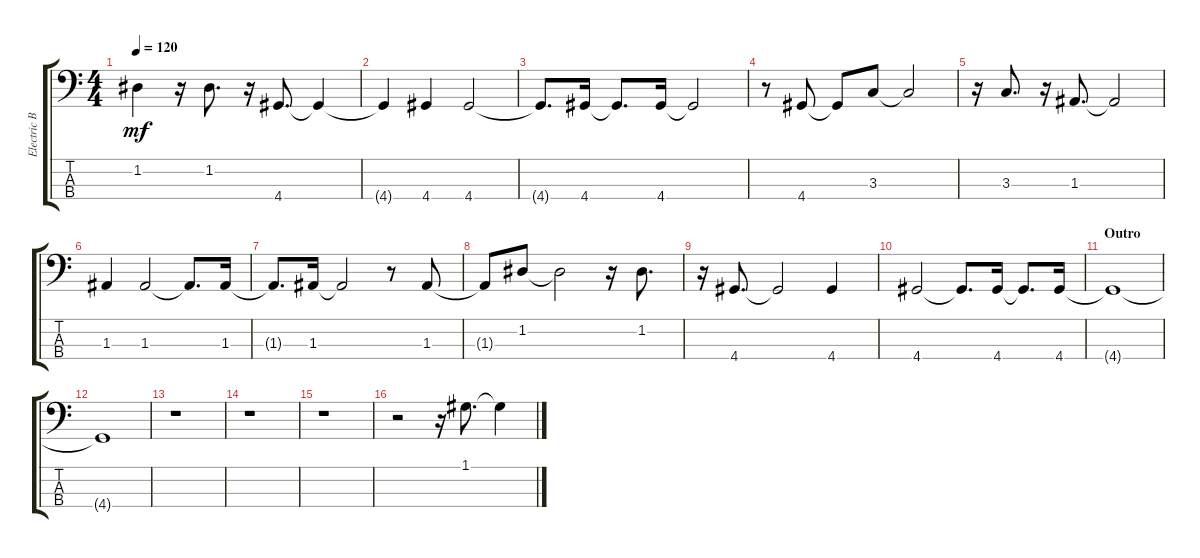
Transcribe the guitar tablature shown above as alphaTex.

\track ("Electric Bass" "Electric B") {instrument electricbassfinger}
\staff {score tabs}
\tuning (G2 D2 A1 E1) {hide}
\ts (4 4)
\tempo 120
\clef f4
\ks aminor
1.2{t}.4{dy mf} r.16 1.2.8{d} r.16 4.4.8{d} 4.4{t}.4 |
4.4{t}.4 4.4.4 4.4.2 |
4.4{t}.8{d} 4.4.16 4.4{t}.8{d} 4.4.16 4.4{t}.2 |
r.8 4.4.8 4.4{t}.8 3.3.8 3.3{t}.2 |
r.16 3.3.8{d} r.16 1.3.8{d} 1.3{t}.2 |
1.3.4 1.3.2 1.3{t}.8{d} 1.3.16 |
1.3{t}.8{d} 1.3.16 1.3{t}.2 r.8 1.3.8 |
1.3{t}.8 1.2.8 1.2{t}.2 r.16 1.2.8{d} |
r.16 4.4.8{d} 4.4{t}.2 4.4.4 |
4.4.2 4.4{t}.8{d} 4.4.16 4.4{t}.8{d} 4.4.16 |
\section ("" "Outro")
4.4{t}.1 |
4.4{t}.1 |
r.1 |
r.1 |
r.1 |
r.2 r.16 1.1.8{d} 1.1{t}.4
